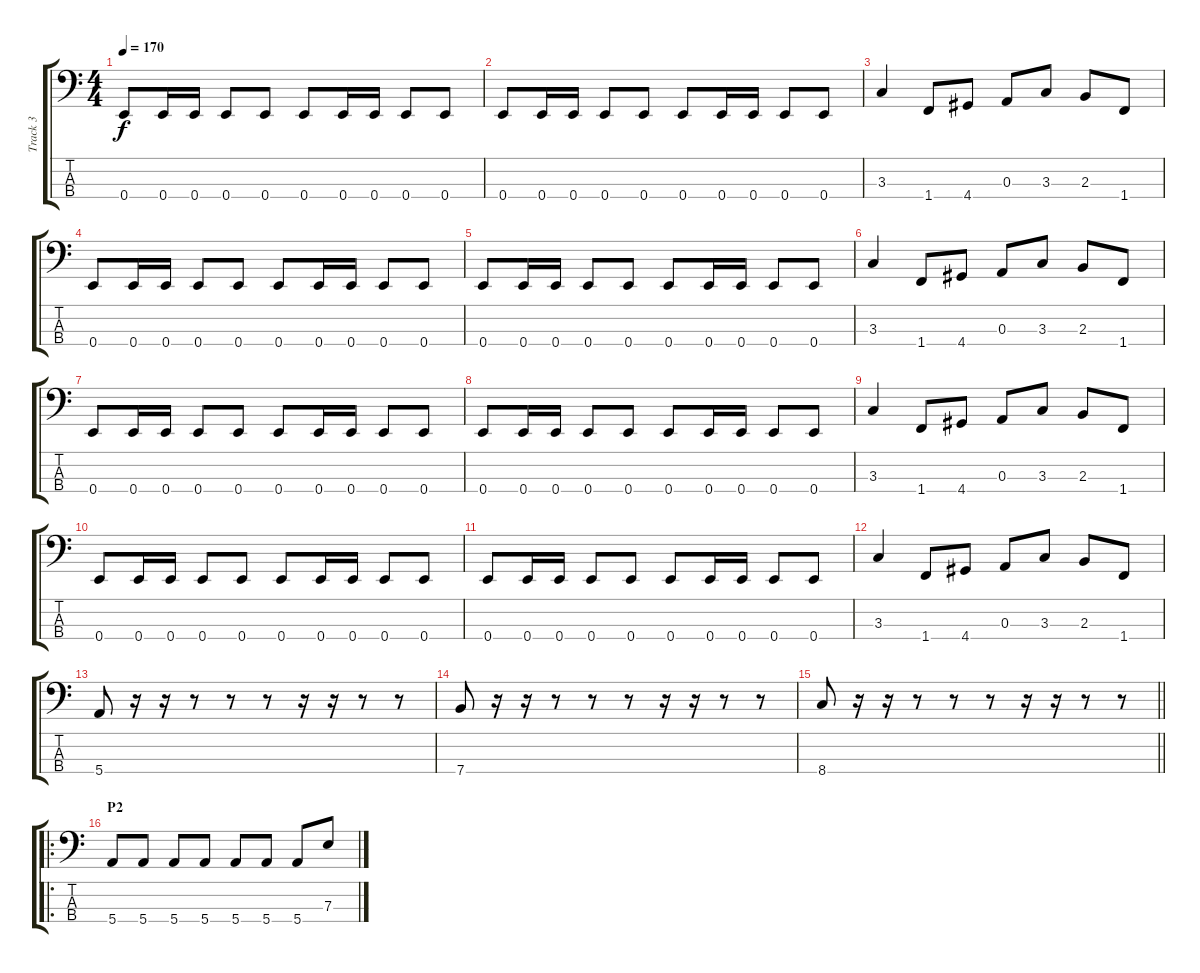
\track ("Track 3" "Track 3") {instrument electricbassfinger}
\staff {score tabs}
\tuning (G2 D2 A1 E1) {hide}
\ts (4 4)
\tempo 170
\clef f4
\ks c
0.4.8{dy f} 0.4.16 0.4.16 0.4.8 0.4.8 0.4.8 0.4.16 0.4.16 0.4.8 0.4.8 |
0.4.8 0.4.16 0.4.16 0.4.8 0.4.8 0.4.8 0.4.16 0.4.16 0.4.8 0.4.8 |
3.3.4 1.4.8 4.4.8 0.3.8 3.3.8 2.3.8 1.4.8 |
0.4.8 0.4.16 0.4.16 0.4.8 0.4.8 0.4.8 0.4.16 0.4.16 0.4.8 0.4.8 |
0.4.8 0.4.16 0.4.16 0.4.8 0.4.8 0.4.8 0.4.16 0.4.16 0.4.8 0.4.8 |
3.3.4 1.4.8 4.4.8 0.3.8 3.3.8 2.3.8 1.4.8 |
0.4.8 0.4.16 0.4.16 0.4.8 0.4.8 0.4.8 0.4.16 0.4.16 0.4.8 0.4.8 |
0.4.8 0.4.16 0.4.16 0.4.8 0.4.8 0.4.8 0.4.16 0.4.16 0.4.8 0.4.8 |
3.3.4 1.4.8 4.4.8 0.3.8 3.3.8 2.3.8 1.4.8 |
0.4.8 0.4.16 0.4.16 0.4.8 0.4.8 0.4.8 0.4.16 0.4.16 0.4.8 0.4.8 |
0.4.8 0.4.16 0.4.16 0.4.8 0.4.8 0.4.8 0.4.16 0.4.16 0.4.8 0.4.8 |
3.3.4 1.4.8 4.4.8 0.3.8 3.3.8 2.3.8 1.4.8 |
5.4.8 r.16 r.16 r.8 r.8 r.8 r.16 r.16 r.8 r.8 |
7.4.8 r.16 r.16 r.8 r.8 r.8 r.16 r.16 r.8 r.8 |
\barLineRight lightlight
8.4.8 r.16 r.16 r.8 r.8 r.8 r.16 r.16 r.8 r.8 |
\ro
\section ("" "P2")
5.4.8 5.4.8 5.4.8 5.4.8 5.4.8 5.4.8 5.4.8 7.3.8
